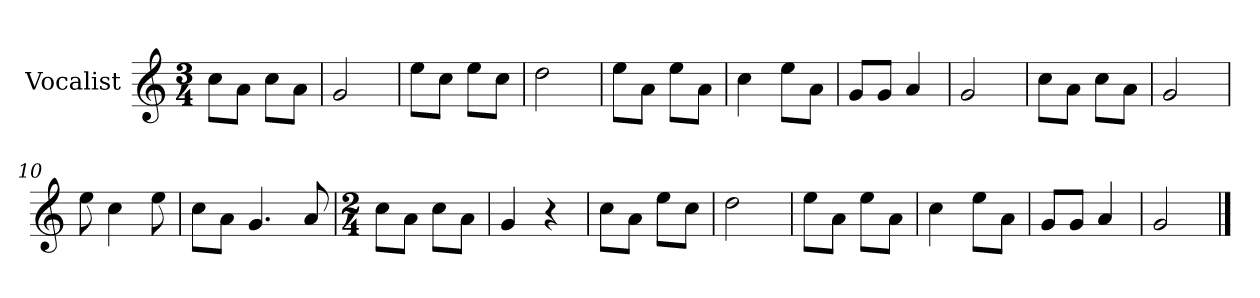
**kern
*part1
*staff1
*I"Vocalist
*k[]
*C:
*M3/4
=
8ccL
8aJ
8ccL
8aJ
=1
2g
=2
8eeL
8ccJ
8eeL
8ccJ
=3
2dd
=4
8eeL
8aJ
8eeL
8aJ
=5
4cc
8eeL
8aJ
=6
8gL
8gJ
4a
=7
2g
=8
8ccL
8aJ
8ccL
8aJ
=9
2g
=10
8ee
4cc
8ee
=11
8ccL
8aJ
4.g
8a
=12
*M2/4
8ccL
8aJ
8ccL
8aJ
=13
4g
4r
=14
8ccL
8aJ
8eeL
8ccJ
=15
2dd
=16
8eeL
8aJ
8eeL
8aJ
=17
4cc
8eeL
8aJ
=18
8gL
8gJ
4a
=19
2g
==
*-
